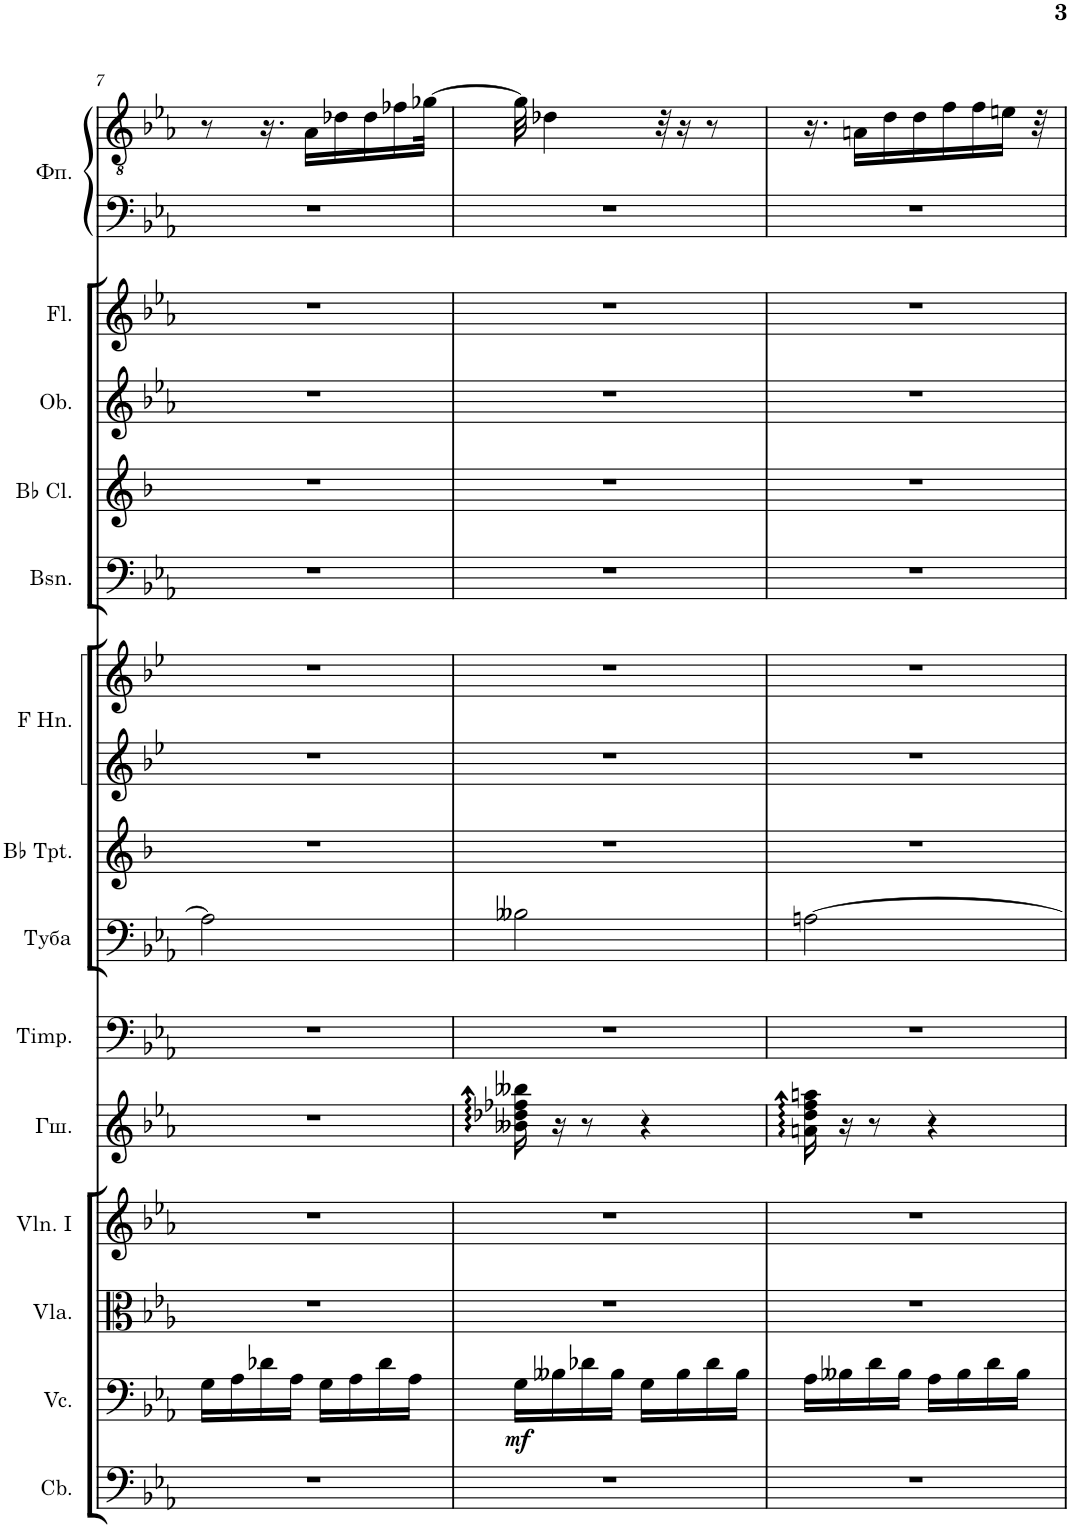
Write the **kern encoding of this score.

**kern	**kern	**dynam	**kern	**kern	**kern	**kern	**kern	**kern	**kern	**kern	**kern	**kern	**kern	**kern	**kern	**kern
*part14	*part13	*part13	*part12	*part11	*part10	*part9	*part8	*part7	*part6	*part6	*part5	*part4	*part3	*part2	*part1	*part1
*staff16	*staff15	*staff15	*staff14	*staff13	*staff12	*staff11	*staff10	*staff9	*staff8	*staff7	*staff6	*staff5	*staff4	*staff3	*staff2	*staff1
*I"Contrabasses	*I"Violoncellos	*	*I"Violas	*I"Violins I	*I"Глокеншпиль	*I"Timpani	*I"Туба	*I"Trumpets in Bb	*I"Horns in F	*	*I"Bassoons	*I"Clarinets in Bb	*I"Oboes	*I"Flutes	*I"Фортепиано	*
*I'Cb.	*I'Vc.	*	*I'Vla.	*I'Vln. I	*	*I'Timp.	*	*	*	*	*I'Bsn.	*	*I'Ob.	*I'Fl.	*	*
!!LO:PB:g=z
*clefF4	*clefF4	*	*clefC3	*clefG2	*clefG2	*clefF4	*clefF4	*clefG2	*clefG2	*clefG2	*clefF4	*clefG2	*clefG2	*clefG2	*clefF4	*clefGv2
*Trd7c12	*	*	*	*	*Trd-14c-24	*	*	*Trd1c2	*Trd4c7	*Trd4c7	*	*Trd1c2	*	*	*	*
*k[b-e-a-]	*k[b-e-a-]	*	*k[b-e-a-]	*k[b-e-a-]	*k[b-e-a-]	*k[b-e-a-]	*k[b-e-a-]	*k[b-]	*k[b-e-]	*k[b-e-]	*k[b-e-a-]	*k[b-]	*k[b-e-a-]	*k[b-e-a-]	*k[b-e-a-]	*k[b-e-a-]
*M2/4	*M2/4	*	*M2/4	*M2/4	*M2/4	*M2/4	*M2/4	*M2/4	*M2/4	*M2/4	*M2/4	*M2/4	*M2/4	*M2/4	*M2/4	*M2/4
=7	=7	=7	=7	=7	=7	=7	=7	=7	=7	=7	=7	=7	=7	=7	=7	=7
2r	16G\LL	.	2r	2r	2r	2r	2A-\]	2r	2r	2r	2r	2r	2r	2r	2r	8r
.	16A-\	.	.	.	.	.	.	.	.	.	.	.	.	.	.	.
.	16d-X\	.	.	.	.	.	.	.	.	.	.	.	.	.	.	16.r
.	16A-\JJ	.	.	.	.	.	.	.	.	.	.	.	.	.	.	.
.	.	.	.	.	.	.	.	.	.	.	.	.	.	.	.	16A-\LL
.	16G\LL	.	.	.	.	.	.	.	.	.	.	.	.	.	.	.
.	.	.	.	.	.	.	.	.	.	.	.	.	.	.	.	16d-X\
.	16A-\	.	.	.	.	.	.	.	.	.	.	.	.	.	.	.
.	.	.	.	.	.	.	.	.	.	.	.	.	.	.	.	16d-\
.	16d-\	.	.	.	.	.	.	.	.	.	.	.	.	.	.	.
.	.	.	.	.	.	.	.	.	.	.	.	.	.	.	.	16f-X\
.	16A-\JJ	.	.	.	.	.	.	.	.	.	.	.	.	.	.	.
.	.	.	.	.	.	.	.	.	.	.	.	.	.	.	.	[32g-X\JJk
=8	=8	=8	=8	=8	=8	=8	=8	=8	=8	=8	=8	=8	=8	=8	=8	=8
!	!	!LO:DY:b	!	!	!	!	!	!	!	!	!	!	!	!	!	!
2r	16G\LL	mf	2r	2r	16b--X\ 16dd-X\ 16ff-X\ 16bb--X\	2r	2B--X\	2r	2r	2r	2r	2r	2r	2r	2r	32g-\]
.	.	.	.	.	.	.	.	.	.	.	.	.	.	.	.	4d-X\
.	16B--X\	.	.	.	16r	.	.	.	.	.	.	.	.	.	.	.
.	16d-X\	.	.	.	8r	.	.	.	.	.	.	.	.	.	.	.
.	16B--\JJ	.	.	.	.	.	.	.	.	.	.	.	.	.	.	.
.	16G\LL	.	.	.	4r	.	.	.	.	.	.	.	.	.	.	.
.	.	.	.	.	.	.	.	.	.	.	.	.	.	.	.	32r
.	16B--\	.	.	.	.	.	.	.	.	.	.	.	.	.	.	16r
.	16d-\	.	.	.	.	.	.	.	.	.	.	.	.	.	.	8r
.	16B--\JJ	.	.	.	.	.	.	.	.	.	.	.	.	.	.	.
=9	=9	=9	=9	=9	=9	=9	=9	=9	=9	=9	=9	=9	=9	=9	=9	=9
2r	16A-\LL	.	2r	2r	16an\ 16dd\ 16ff\ 16aan\	2r	[2An\	2r	2r	2r	2r	2r	2r	2r	2r	16.r
.	16B--X\	.	.	.	16r	.	.	.	.	.	.	.	.	.	.	.
.	.	.	.	.	.	.	.	.	.	.	.	.	.	.	.	16An\LL
.	16d\	.	.	.	8r	.	.	.	.	.	.	.	.	.	.	.
.	.	.	.	.	.	.	.	.	.	.	.	.	.	.	.	16d\
.	16B--\JJ	.	.	.	.	.	.	.	.	.	.	.	.	.	.	.
.	.	.	.	.	.	.	.	.	.	.	.	.	.	.	.	16d\
.	16A-\LL	.	.	.	4r	.	.	.	.	.	.	.	.	.	.	.
.	.	.	.	.	.	.	.	.	.	.	.	.	.	.	.	16f\
.	16B--\	.	.	.	.	.	.	.	.	.	.	.	.	.	.	.
.	.	.	.	.	.	.	.	.	.	.	.	.	.	.	.	16f\
.	16d\	.	.	.	.	.	.	.	.	.	.	.	.	.	.	.
.	.	.	.	.	.	.	.	.	.	.	.	.	.	.	.	16en\JJ
.	16B--\JJ	.	.	.	.	.	.	.	.	.	.	.	.	.	.	.
.	.	.	.	.	.	.	.	.	.	.	.	.	.	.	.	32r
=	=	=	=	=	=	=	=	=	=	=	=	=	=	=	=	=
*-	*-	*-	*-	*-	*-	*-	*-	*-	*-	*-	*-	*-	*-	*-	*-	*-
